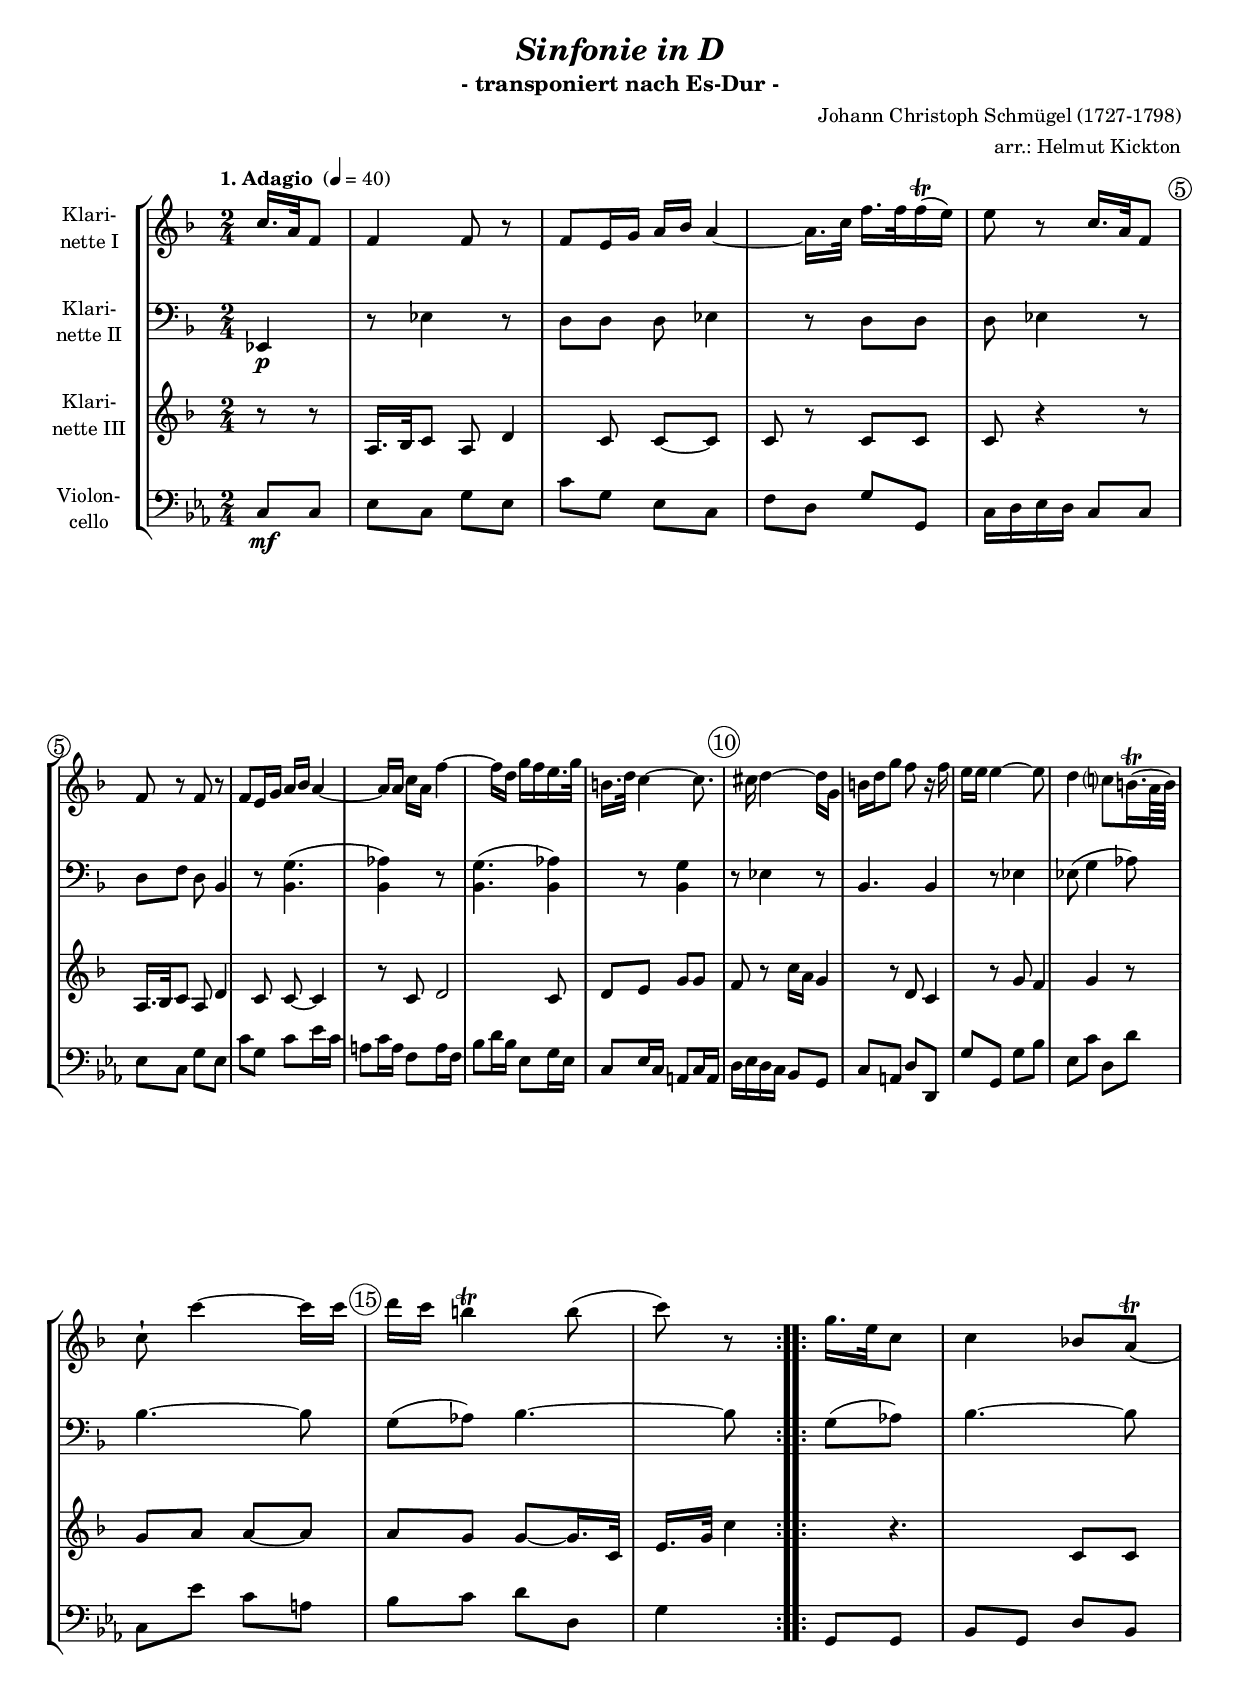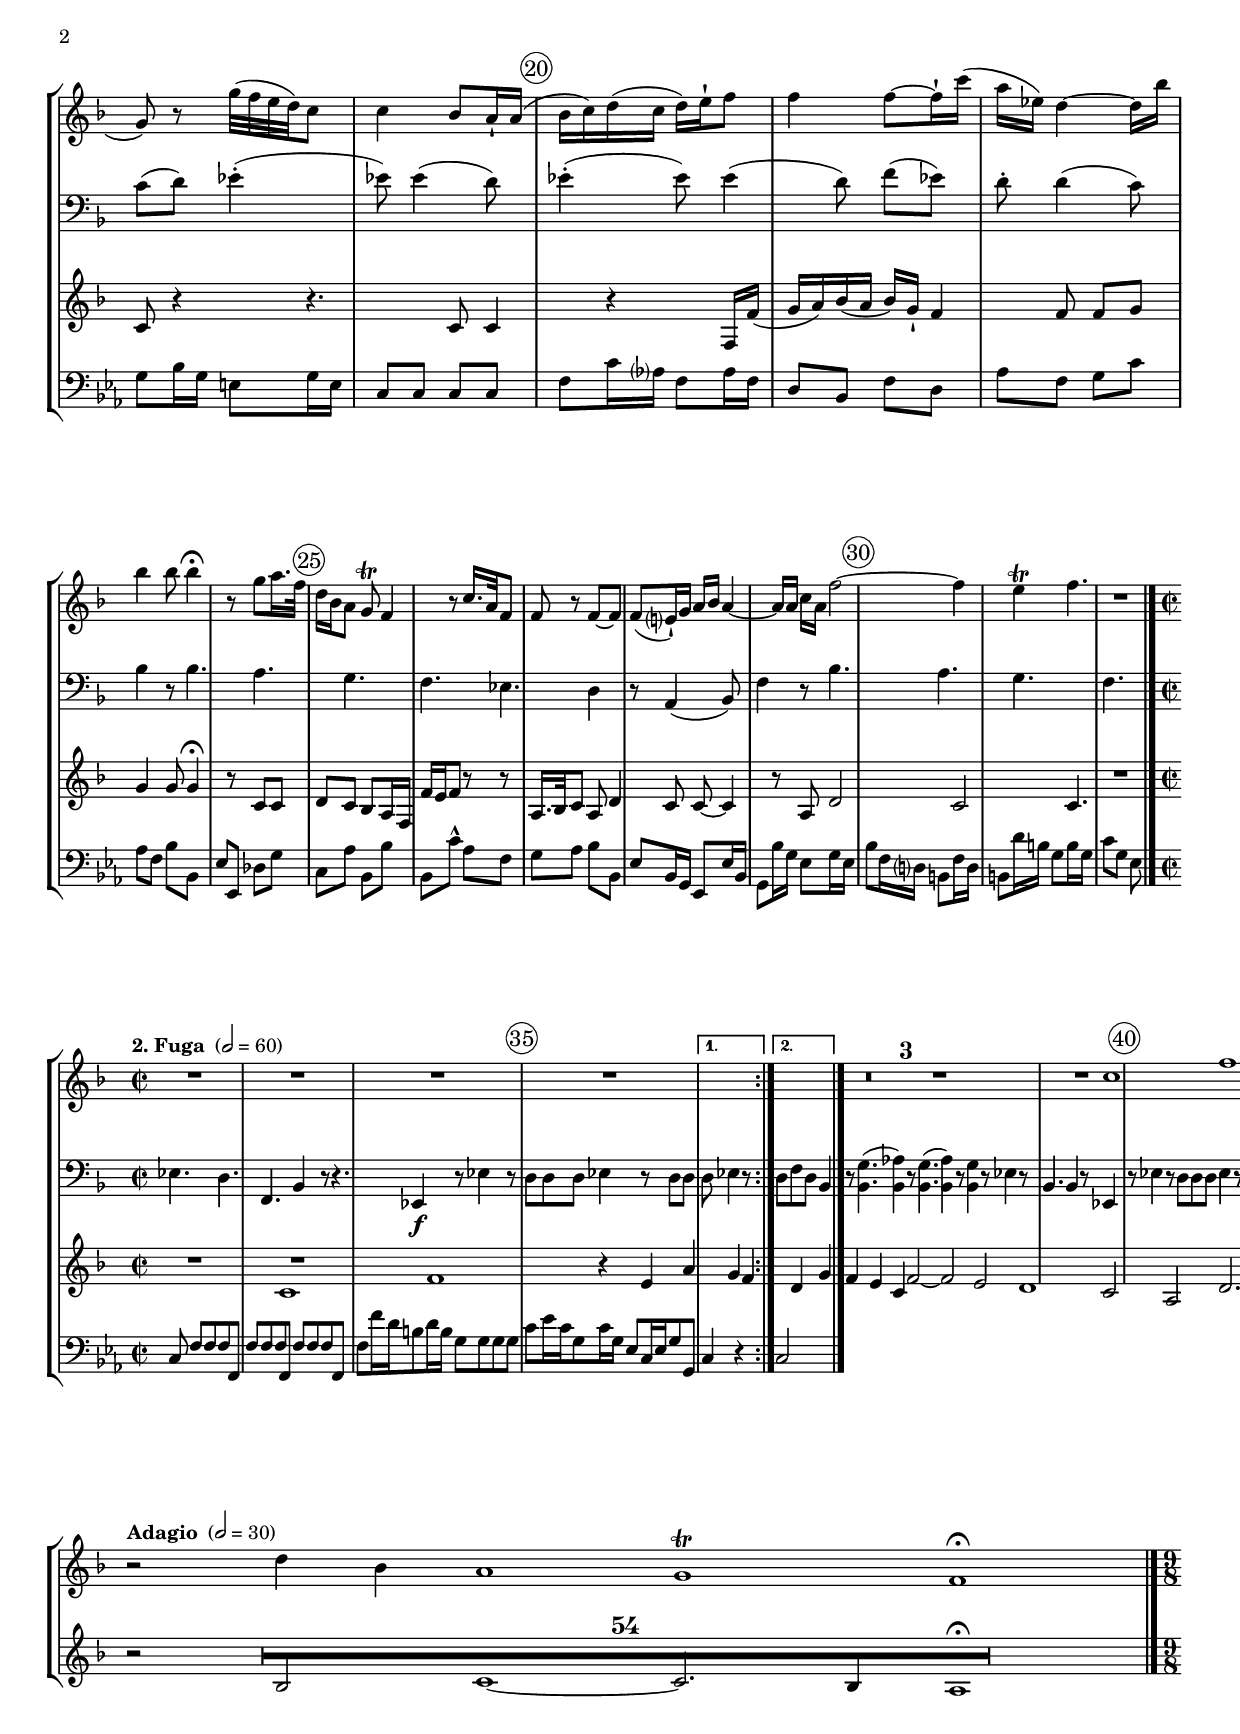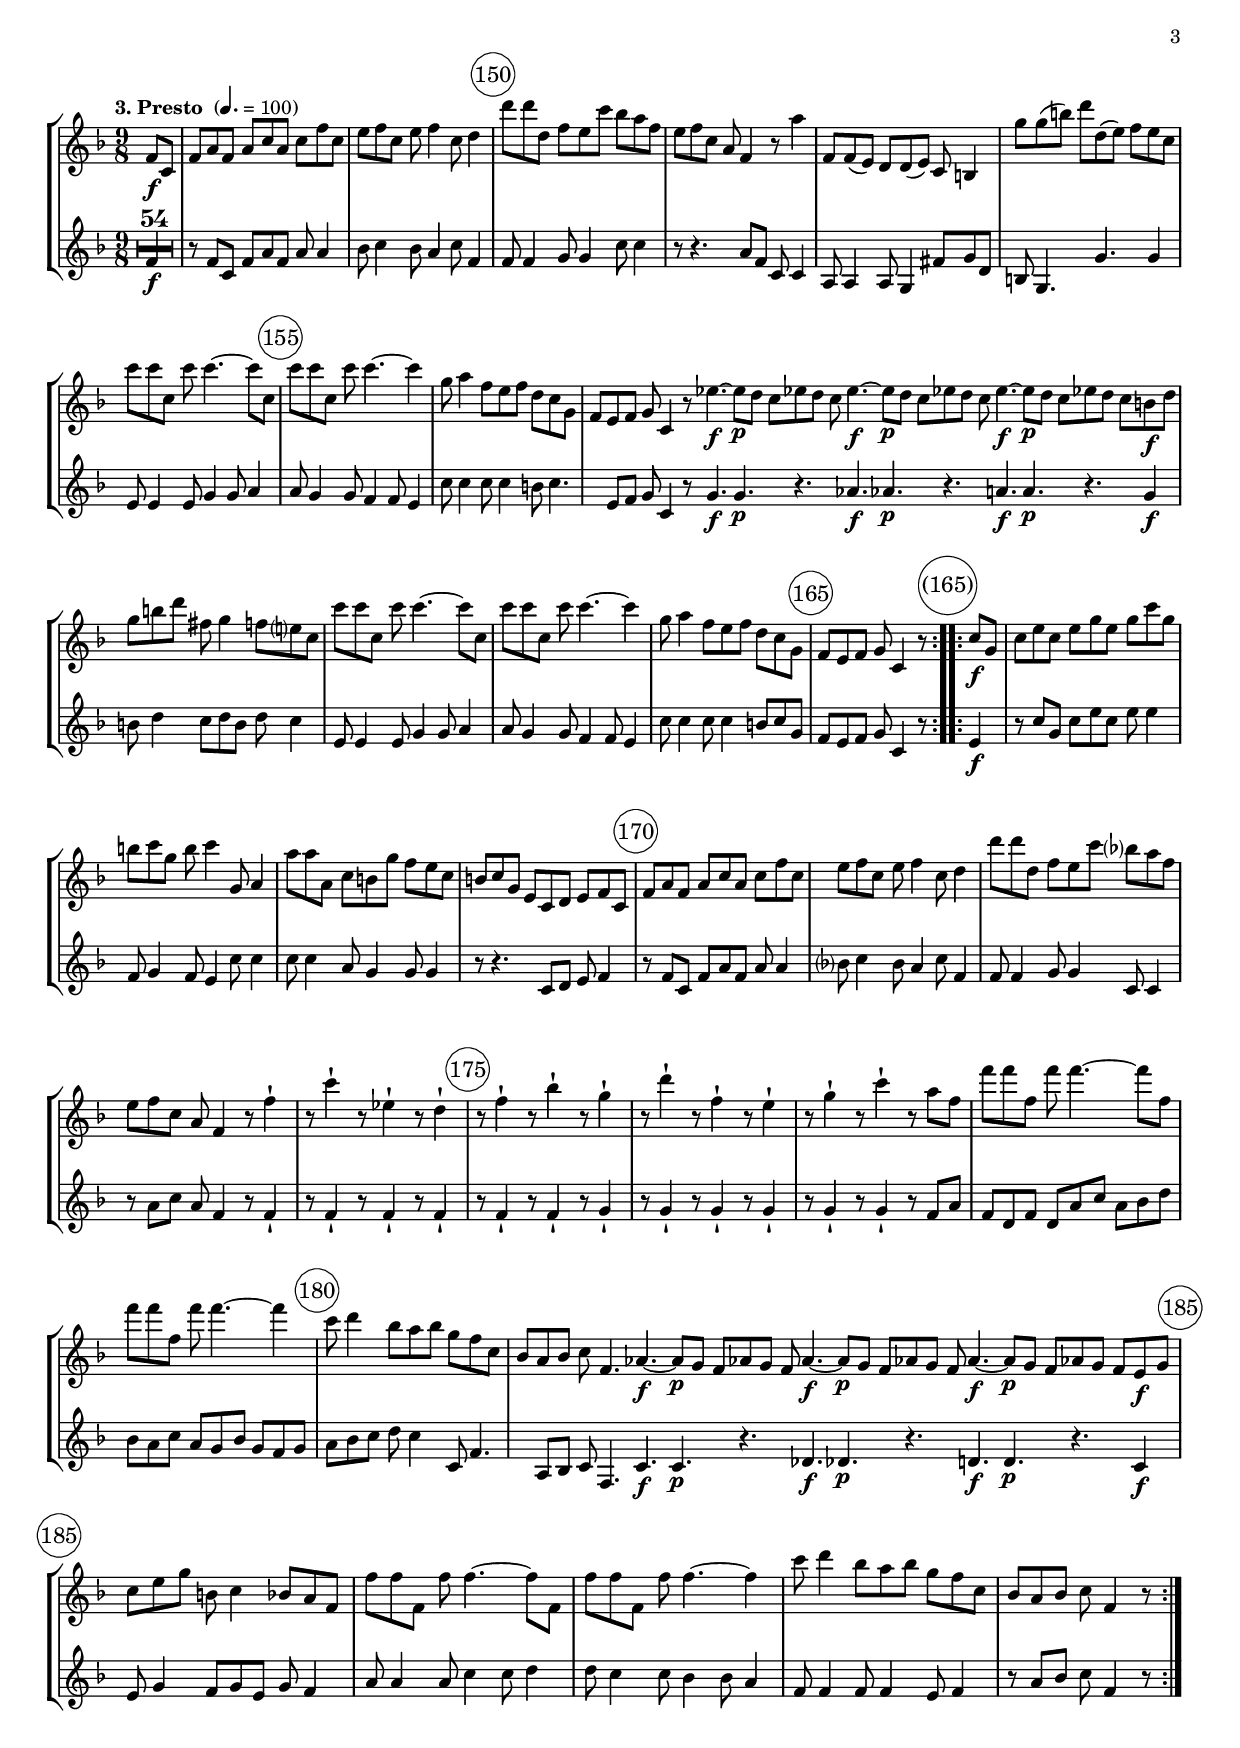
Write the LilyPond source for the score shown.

\version "2.18.2"
\include "deutsch.ly"
  
#(set-global-staff-size 17)

\header {
  title     = \markup \bold \italic "Sinfonie in D"
  subtitle  = "- transponiert nach Es-Dur -"
  composer  = "Johann Christoph Schmügel (1727-1798)"
  arranger  = "arr.: Helmut Kickton"
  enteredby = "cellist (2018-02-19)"
%  piece     = ""
}

voiceconsts = {
  \key d \major
  \time 2/4
  \clef "treble"
%  \numericTimeSignature
  \compressFullBarRests
  % Set default beaming for all staves
% \set Timing.beamExceptions = #'()
% \set Timing.baseMoment     = #(ly:make-moment 1 4)
% \set Timing.beatStructure  = #'(1 1 1)
  \override Score.BarNumber.break-visibility = ##(#t #t #t)
  % Print a bar number every fifth measure
  \set Score.barNumberVisibility = #(every-nth-bar-number-visible 5)
  % Increase the size of the bar number by 25%
  \override Score.BarNumber.font-size = #1.25
  % Draw a circle round the following bar number(s)
  \override Score.BarNumber.stencil
    = #(make-stencil-circler 0.1 0.25 ly:text-interface::print)
  % Center-align bar numbers
  \override Score.BarNumber.self-alignment-X = #CENTER
}

micl = "clarinet"
mifl = "flute"
miob = "oboe"
mifh = "french horn"
misx = "tenor sax"
mist = "string ensemble 1"
miba = "cello"

introa = {            \tempo "1. Adagio "  4=40  \time 2/4 }
introb = { \break     \tempo "2. Fuga "    2=60  \time 2/2 }
adagio = { \bar "||"  \tempo "Adagio "  2=30 }
introc = { \pageBreak \tempo "3. Presto " 4.=100 \time 9/8 }

va = \relative c'' {
  \voiceconsts

  \introa
  \partial 8 a16. fis32
  d8 d4 d8
  r d cis16 e fis g
  fis4~ fis16. a32 d16. d32
  d16(\trill cis) cis8 r a16. fis32
  d8 d r d

  r d cis16 e fis g
  fis4~ fis16 fis a fis
  d'4~ d16 h e d
  cis16. e32 gis,16. h32 a4~
  a8. ais16 h4~

  h16 e, gis h e8 d
  r16 d cis cis cis4~
  cis8 h4 a?8
  gis16.(\trill fis64 gis) a8-! a'4~
  a16 a h a gis4\trill

  gis8( a) r e16. cis32
  a8 a4 g!8
  fis(\trill e) r e'32( d cis h)
  a8 a4 g8
  fis16-! fis( g a) h( a h) cis-!

  d8 d4 d8~
  d16-! a'( fis c) h4~
  h16 g' g4 g8
  g4\fermata r8 e
  fis16. d32 h16 g fis8 e\trill
  d4 r8 a'16. fis32

  d8 d r d~
  d d( cis?16)-! e fis g
  fis4~ fis16 fis a fis
  d'2~
  d4 cis\trill
  d4. s8 \bar "|."

  \introb
  R1*8
  a1
  d
  r4 cis fis e
  d h e d
  cis a d2~
  d cis
  h1\trill
  a4 cis a g
  fis d fis' d
  cis a h cis

  d1~
  d2 cis
  c h4 g
  cis! a d2~
  d cis\trill
  d2. fis8 d
  e2. g8 e
  fis4 d h'2~
  h4 e, a2~
  a4 h8 a gis2
  a\trill a,4 h8 fis

  g?2. h8 g
  a2. c8 a
  h4 g g' e
  fis dis e fis
  h,2 e
  fis1\trill
  e2. c4
  d?2. h4
  c e, dis2\trill
  e4 e' d! cis!
  h1
  fis'

  r4 d g fis
  e cis fis e
  d h e2~
  e d
  cis1\trill
  h2 d4 d
  cis e h d
  cis a e'2
  d cis4 e
  d2 c'4 c

  h d a c
  h d, g2~
  g fis
  g d4 h
  a fis g a
  h d h g
  e'2 d
  d c4 h
  a2\trill g4 d'
  c c2 d8 c

  h4 d g2~
  g4 fis8 e fis4 a8 fis
  g4 e8 fis g4 a8 g
  fis2. d8 fis
  e2 e\trill
  d1
  a'
  r4 fis h a
  g e a g
  fis d g2~

  g fis
  e1\trill
  d4 fis e d
  cis? a cis' a
  gis e fis gis
  a1~
  a2 gis
  g! fis4 d
  gis e a2~
  a gis
  a a,4 a

  gis h fis a
  gis e h'2
  a gis4 h
  a2 g'!4 g
  fis a e g
  fis d d'2~
  d cis~
  cis h~
  h a~
  a gis
  a\trill e4 g!

  fis d cis h
  a2 cis4 e
  d fis, e d
  cis a' h, d
  d( cis)\fermata r2
  d1
  a'
  r4 fis h a
  g e a g
  fis d fis' d

  cis a h cis
  d1~
  d2 cis
  c h4 g
  cis! a d2~
  d cis\trill
  d fis~
  fis fis
  <g,, d' h' g'>-! r \adagio
  r h'4 g
  fis1
  e\trill
  d\fermata \bar "|."

  \introc
  \repeat volta 2 {
    d8\f a d fis d fis a fis a
    d a cis d a cis d4 a8
    h4 h'8 h h, d cis a' g

    fis d cis d a fis d4 r8
    fis'4 d,8 d( cis) h h( cis) a
    gis4 e''8 e( gis) h h,( cis) d
    cis a a' a a, a' a4.~

    a8 a, a' a a, a' a4.~
    a4 e8 fis4 d8 cis d h
    a e d cis d e a,4 r8
    c'4.~\f c8\p h a c h a

    c4.~\f c8\p h a c h a
    c4.~\f c8\p h a c h a
    gis\f h e gis h dis, e4 d8
    cis? a a' a a, a' a4.~

    a8 a, a' a a, a' a4.~
    a4 e8 fis4 d8 cis d h
    a e d cis d e a,4 r8
  }
  \repeat volta 2 {
    a'\f e a cis a cis e cis e

    a e gis a e gis a4 e,8
    fis4 fis'8 fis fis, a gis e' d
    cis a gis a e cis a h cis

    d a d fis d fis a fis a
    d a cis d a cis d4 a8
    h4 h'8 h h, d cis a' g?

    fis d cis d a fis d4 r8
    d'4-! r8 a'4-! r8 c,4-! r8
    h4-! r8 d4-! r8 g4-! r8
    e4-! r8 h'4-! r8 d,4-! r8
    cis4-! r8 e4-! r8 a4-! r8

    fis d d' d d, d' d4.~
    d8 d, d' d d, d' d4.~
    d4 a8 h4 g8 fis g e
    d a g fis g a d,4.

    f~\f f8\p e d f e d
    f4.~\f f8\p e d f e d
    f4.~\f f8\p e d f e d
    cis\f e a cis e gis, a4 g8

    fis d d' d d, d' d4.~
    d8 d, d' d d, d' d4.~
    d4 a'8 h4 g8 fis g e
    d a g fis g a d,4 r8
  }  
}

\include "v2.ily"
\include "v3.ily"
\include "v4.ily"

music = \new StaffGroup <<

      \new Staff {
	\set Staff.midiInstrument = \micl
	\set Staff.instrumentName = \markup \center-column { "Klari-" "nette I" }
	\transpose d f { \va }
      }

      \new Staff {
	\set Staff.midiInstrument = \micl
	\set Staff.instrumentName = \markup \center-column { "Klari-" "nette II" }
	\transpose d f { \vb }
      }

      \new Staff {
	\set Staff.midiInstrument = \micl
	\set Staff.instrumentName = \markup \center-column { "Klari-" "nette III" }
	\transpose d f { \vc }
      }

      \new Staff {
	\set Staff.midiInstrument = \miba
	\set Staff.instrumentName = \markup \center-column { "Violon-" "cello" }
	\transpose d es { \vd }
      }
>>

\book {
  \score {
    \music
    \layout {}
  }

  \score {
    \unfoldRepeats \music

    \midi {
      \context {
        \Score
      }
    }
  }
}
